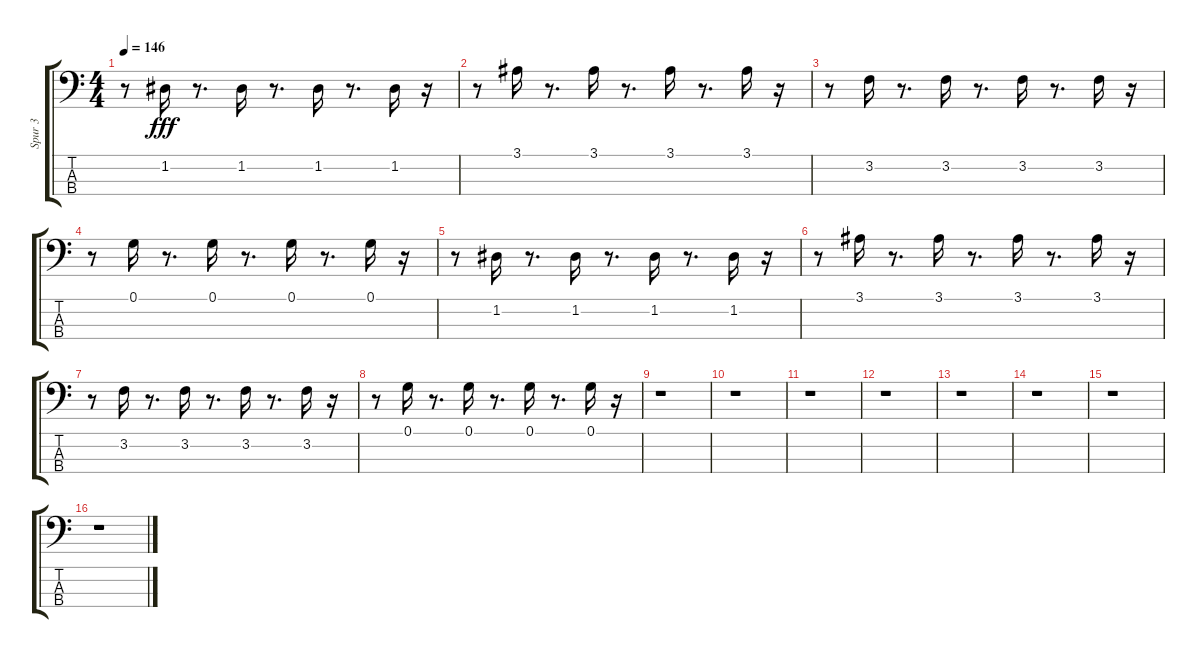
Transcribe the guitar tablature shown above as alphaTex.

\track ("Spur 3" "Spur 3") {instrument electricbasspick}
\staff {score tabs}
\tuning (G2 D2 A1 E1) {hide}
\ts (4 4)
\tempo 146
\clef f4
\ks c
r.8{dy fff} 1.2.16 r.8{d} 1.2.16 r.8{d} 1.2.16 r.8{d} 1.2.16 r.16 |
r.8 3.1.16 r.8{d} 3.1.16 r.8{d} 3.1.16 r.8{d} 3.1.16 r.16 |
r.8 3.2.16 r.8{d} 3.2.16 r.8{d} 3.2.16 r.8{d} 3.2.16 r.16 |
r.8 0.1.16 r.8{d} 0.1.16 r.8{d} 0.1.16 r.8{d} 0.1.16 r.16 |
r.8 1.2.16 r.8{d} 1.2.16 r.8{d} 1.2.16 r.8{d} 1.2.16 r.16 |
r.8 3.1.16 r.8{d} 3.1.16 r.8{d} 3.1.16 r.8{d} 3.1.16 r.16 |
r.8 3.2.16 r.8{d} 3.2.16 r.8{d} 3.2.16 r.8{d} 3.2.16 r.16 |
r.8 0.1.16 r.8{d} 0.1.16 r.8{d} 0.1.16 r.8{d} 0.1.16 r.16 |
r.1 |
r.1 |
r.1 |
r.1 |
r.1 |
r.1 |
r.1 |
r.1
